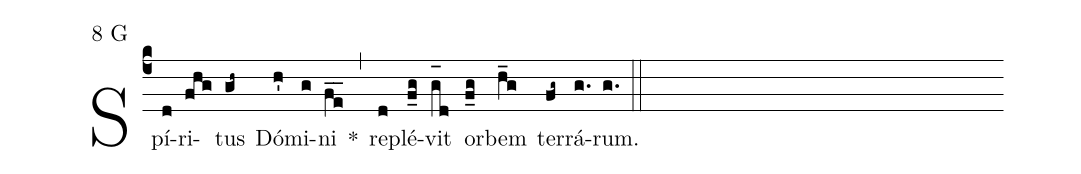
mode:8 G;
%%
(c4) Spí(d)ri(fhg)tus(gh~) Dó(h')mi(g)ni(fe__) *(,) re(d)plé(f_g)vit(g_[oh:h]d) or(f_g)bem(h_g) ter(fg~)rá(g.)rum.(g.) (::)
